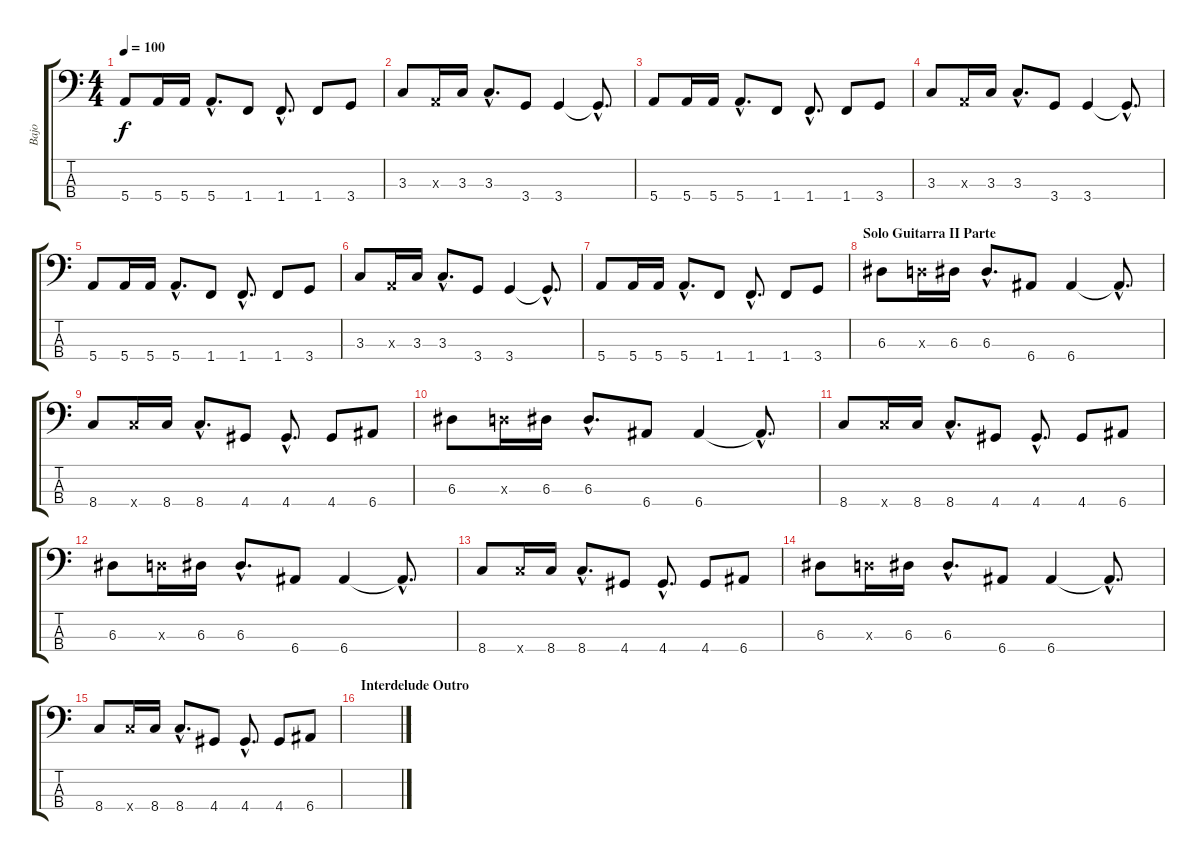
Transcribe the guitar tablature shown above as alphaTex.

\track ("Bajo" "Bajo") {instrument electricbassfinger}
\staff {score tabs}
\tuning (G2 D2 A1 E1) {hide}
\ts (4 4)
\tempo 100
\clef f4
\ks c
5.4.8{dy f} 5.4.16 5.4.16 5.4{hac}.8{d} 1.4.8 1.4{hac}.8{d} 1.4.8 3.4.8 |
3.3.8 0.3{x}.16 3.3.16 3.3{hac}.8{d} 3.4.8 3.4.4 3.4{hac t}.8{d} |
5.4.8 5.4.16 5.4.16 5.4{hac}.8{d} 1.4.8 1.4{hac}.8{d} 1.4.8 3.4.8 |
3.3.8 0.3{x}.16 3.3.16 3.3{hac}.8{d} 3.4.8 3.4.4 3.4{hac t}.8{d} |
5.4.8 5.4.16 5.4.16 5.4{hac}.8{d} 1.4.8 1.4{hac}.8{d} 1.4.8 3.4.8 |
3.3.8 0.3{x}.16 3.3.16 3.3{hac}.8{d} 3.4.8 3.4.4 3.4{hac t}.8{d} |
5.4.8 5.4.16 5.4.16 5.4{hac}.8{d} 1.4.8 1.4{hac}.8{d} 1.4.8 3.4.8 |
\section ("" "Solo Guitarra II Parte")
6.3.8 5.3{x}.16 6.3.16 6.3{hac}.8{d} 6.4.8 6.4.4 6.4{hac t}.8{d} |
8.4.8 8.4{x}.16 8.4.16 8.4{hac}.8{d} 4.4.8 4.4{hac}.8{d} 4.4.8 6.4.8 |
6.3.8 5.3{x}.16 6.3.16 6.3{hac}.8{d} 6.4.8 6.4.4 6.4{hac t}.8{d} |
8.4.8 8.4{x}.16 8.4.16 8.4{hac}.8{d} 4.4.8 4.4{hac}.8{d} 4.4.8 6.4.8 |
6.3.8 5.3{x}.16 6.3.16 6.3{hac}.8{d} 6.4.8 6.4.4 6.4{hac t}.8{d} |
8.4.8 8.4{x}.16 8.4.16 8.4{hac}.8{d} 4.4.8 4.4{hac}.8{d} 4.4.8 6.4.8 |
6.3.8 5.3{x}.16 6.3.16 6.3{hac}.8{d} 6.4.8 6.4.4 6.4{hac t}.8{d} |
8.4.8 8.4{x}.16 8.4.16 8.4{hac}.8{d} 4.4.8 4.4{hac}.8{d} 4.4.8 6.4.8 |
\section ("" "Interdelude Outro")
